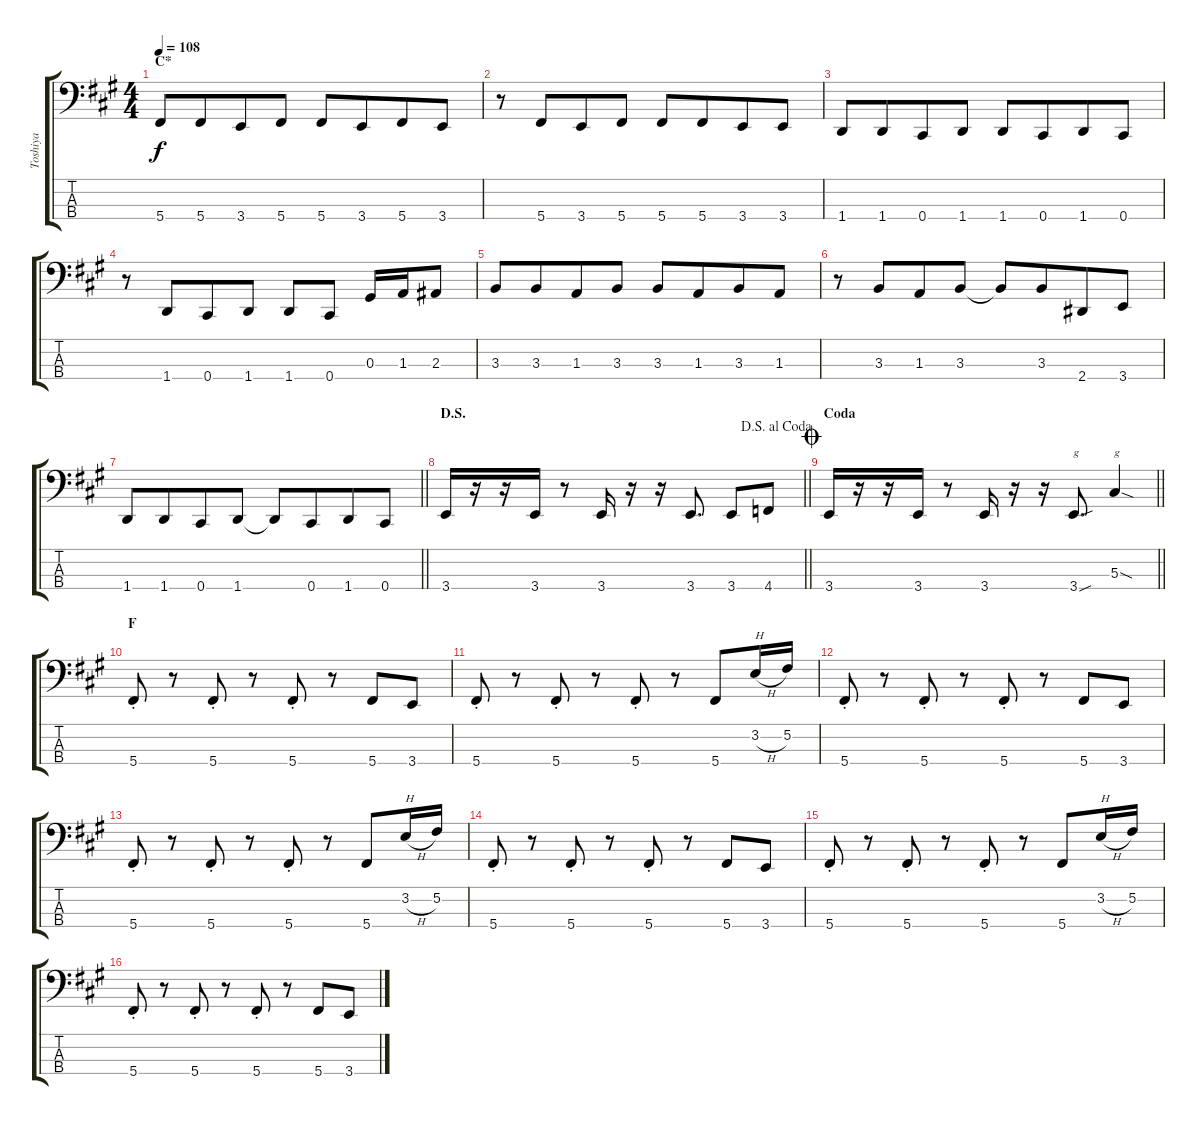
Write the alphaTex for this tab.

\track ("Toshiya" "Toshiya") {instrument electricbasspick}
\staff {score tabs}
\tuning (Gb2 Db2 Ab1 Db1) {hide}
\ts (4 4)
\section ("" "C*")
\tempo 108
\clef f4
\ks f#minor
5.4.8{dy f} 5.4.8{beam merge} 3.4.8 5.4.8 5.4.8 3.4.8{beam merge} 5.4.8 3.4.8 |
r.8 5.4.8{beam merge} 3.4.8 5.4.8 5.4.8 5.4.8{beam merge} 3.4.8 3.4.8 |
1.4.8 1.4.8{beam merge} 0.4.8 1.4.8 1.4.8 0.4.8{beam merge} 1.4.8 0.4.8 |
r.8 1.4.8{beam merge} 0.4.8 1.4.8 1.4.8 0.4.8 0.3.16 1.3.16 2.3.8 |
3.3.8 3.3.8{beam merge} 1.3.8 3.3.8 3.3.8 1.3.8{beam merge} 3.3.8 1.3.8 |
r.8 3.3.8{beam merge} 1.3.8 3.3.8 3.3{t}.8 3.3.8{beam merge} 2.4.8 3.4.8 |
\barLineRight lightlight
1.4.8 1.4.8{beam merge} 0.4.8 1.4.8 1.4{t}.8 0.4.8{beam merge} 1.4.8 0.4.8 |
\section ("" "D.S.")
\jump dalsegnoalcoda
\barLineRight lightlight
3.4.16 r.16 r.16 3.4.16 r.8 3.4.16 r.16 r.16 3.4.8{d} 3.4.8 4.4.8 |
\section ("" "Coda")
\jump coda
\barLineRight lightlight
3.4.16 r.16 r.16 3.4.16 r.8 3.4.16 r.16 r.16 3.4{sou}.8{d txt "g"} 5.3{sod}.4{txt "g"} |
\section ("" "F")
5.4{st}.8 r.8 5.4{st}.8 r.8 5.4{st}.8 r.8 5.4.8 3.4.8 |
5.4{st}.8 r.8 5.4{st}.8 r.8 5.4{st}.8 r.8 5.4.8 3.2{h}.16{txt "H"} 5.2.16 |
5.4{st}.8 r.8 5.4{st}.8 r.8 5.4{st}.8 r.8 5.4.8 3.4.8 |
5.4{st}.8 r.8 5.4{st}.8 r.8 5.4{st}.8 r.8 5.4.8 3.2{h}.16{txt "H"} 5.2.16 |
5.4{st}.8 r.8 5.4{st}.8 r.8 5.4{st}.8 r.8 5.4.8 3.4.8 |
5.4{st}.8 r.8 5.4{st}.8 r.8 5.4{st}.8 r.8 5.4.8 3.2{h}.16{txt "H"} 5.2.16 |
5.4{st}.8 r.8 5.4{st}.8 r.8 5.4{st}.8 r.8 5.4.8 3.4.8
